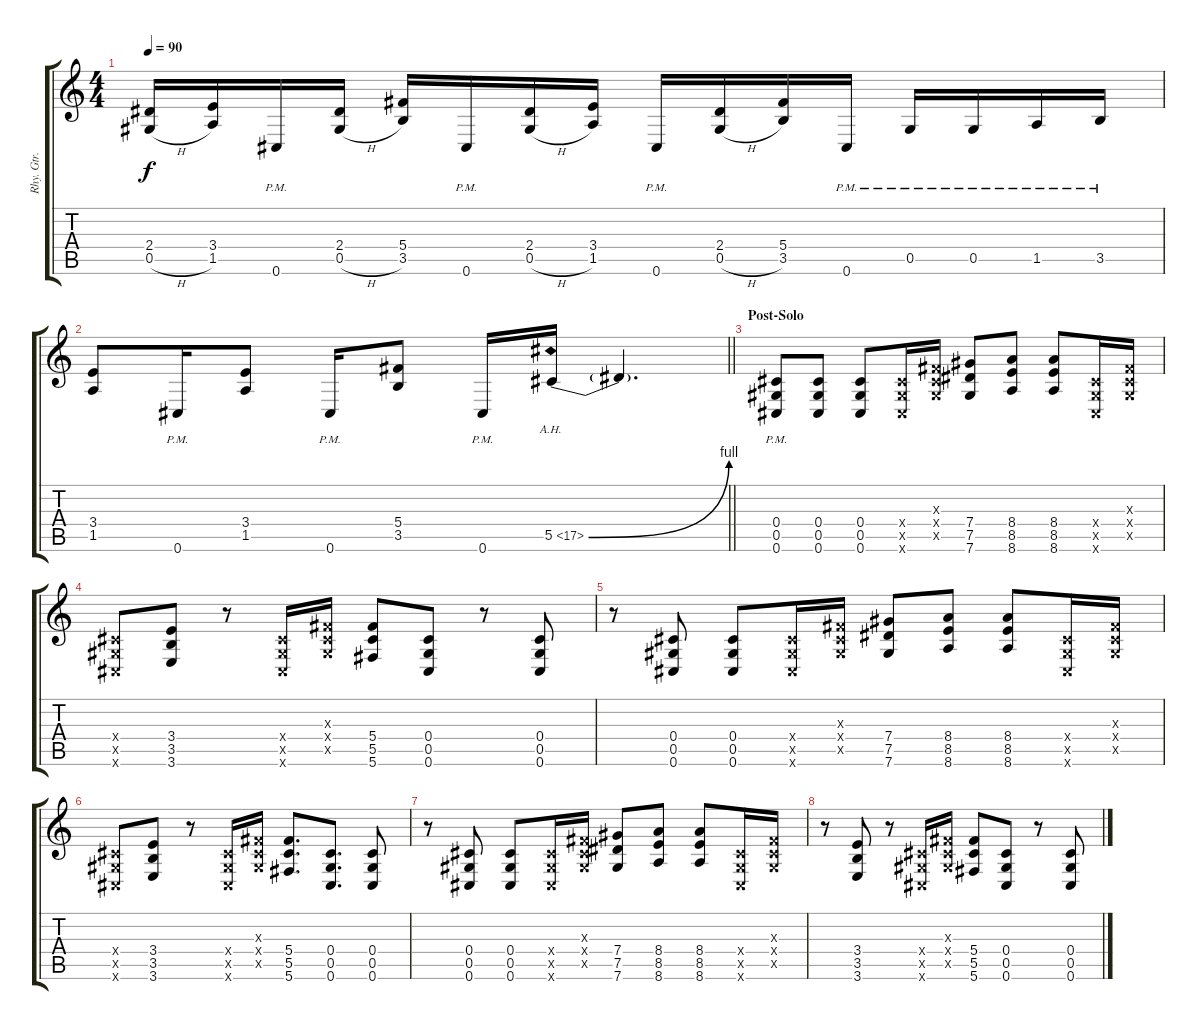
\track ("Rhy. Gtr. 2" "Rhy. Gtr. ") {instrument distortionguitar}
\staff {score tabs}
\tuning (Eb4 Bb3 Gb3 Db3 Ab2 Db2) {hide}
\ts (4 4)
\tempo 90
\clef g2
\ks c
(2.4 0.5{h}).16{dy f} (3.4 1.5).16 0.6{pm}.16 (2.4 0.5{h}).16 (5.4 3.5).16 0.6{pm}.16 (2.4 0.5{h}).16 (3.4 1.5).16 0.6{pm}.16 (2.4 0.5{h}).16 (5.4 3.5).16 0.6{pm}.16 0.5{pm}.16 0.5{pm}.16 1.5{pm}.16 3.5{pm}.16 |
\barLineRight lightlight
(3.4 1.5).8 0.6{pm}.16 (3.4 1.5).8 0.6{pm}.16 (5.4 3.5).8 0.6{pm}.16 5.5{be (bend 0 0 60 4) ah 12}.16 5.5{t}.4{d} |
\section ("" "Post-Solo")
(0.4{pm} 0.5 0.6).8 (0.4 0.5 0.6).8 (0.4 0.5 0.6).8 (0.4{x} 0.5{x} 0.6{x}).16 (0.3{x} 0.4{x} 0.5{x}).16 (7.4 7.5 7.6).8 (8.4 8.5 8.6).8 (8.4 8.5 8.6).8 (0.4{x} 0.5{x} 0.6{x}).16 (0.3{x} 0.4{x} 0.5{x}).16 |
(0.4{x} 0.5{x} 0.6{x}).8 (3.4 3.5 3.6).8 r.8 (0.4{x} 0.5{x} 0.6{x}).16 (0.3{x} 0.4{x} 0.5{x}).16 (5.4 5.5 5.6).8 (0.4 0.5 0.6).8 r.8 (0.4 0.5 0.6).8 |
r.8 (0.4 0.5 0.6).8 (0.4 0.5 0.6).8 (0.4{x} 0.5{x} 0.6{x}).16 (0.3{x} 0.4{x} 0.5{x}).16 (7.4 7.5 7.6).8 (8.4 8.5 8.6).8 (8.4 8.5 8.6).8 (0.4{x} 0.5{x} 0.6{x}).16 (0.3{x} 0.4{x} 0.5{x}).16 |
(0.4{x} 0.5{x} 0.6{x}).8 (3.4 3.5 3.6).8 r.8 (0.4{x} 0.5{x} 0.6{x}).16 (0.3{x} 0.4{x} 0.5{x}).16 (5.4 5.5 5.6).8{d} (0.4 0.5 0.6).8{d} (0.4 0.5 0.6).8 |
r.8 (0.4 0.5 0.6).8 (0.4 0.5 0.6).8 (0.4{x} 0.5{x} 0.6{x}).16 (0.3{x} 0.4{x} 0.5{x}).16 (7.4 7.5 7.6).8 (8.4 8.5 8.6).8 (8.4 8.5 8.6).8 (0.4{x} 0.5{x} 0.6{x}).16 (0.3{x} 0.4{x} 0.5{x}).16 |
r.8 (3.4 3.5 3.6).8 r.8 (0.4{x} 0.5{x} 0.6{x}).16 (0.3{x} 0.4{x} 0.5{x}).16 (5.4 5.5 5.6).8 (0.4 0.5 0.6).8 r.8 (0.4 0.5 0.6).8
